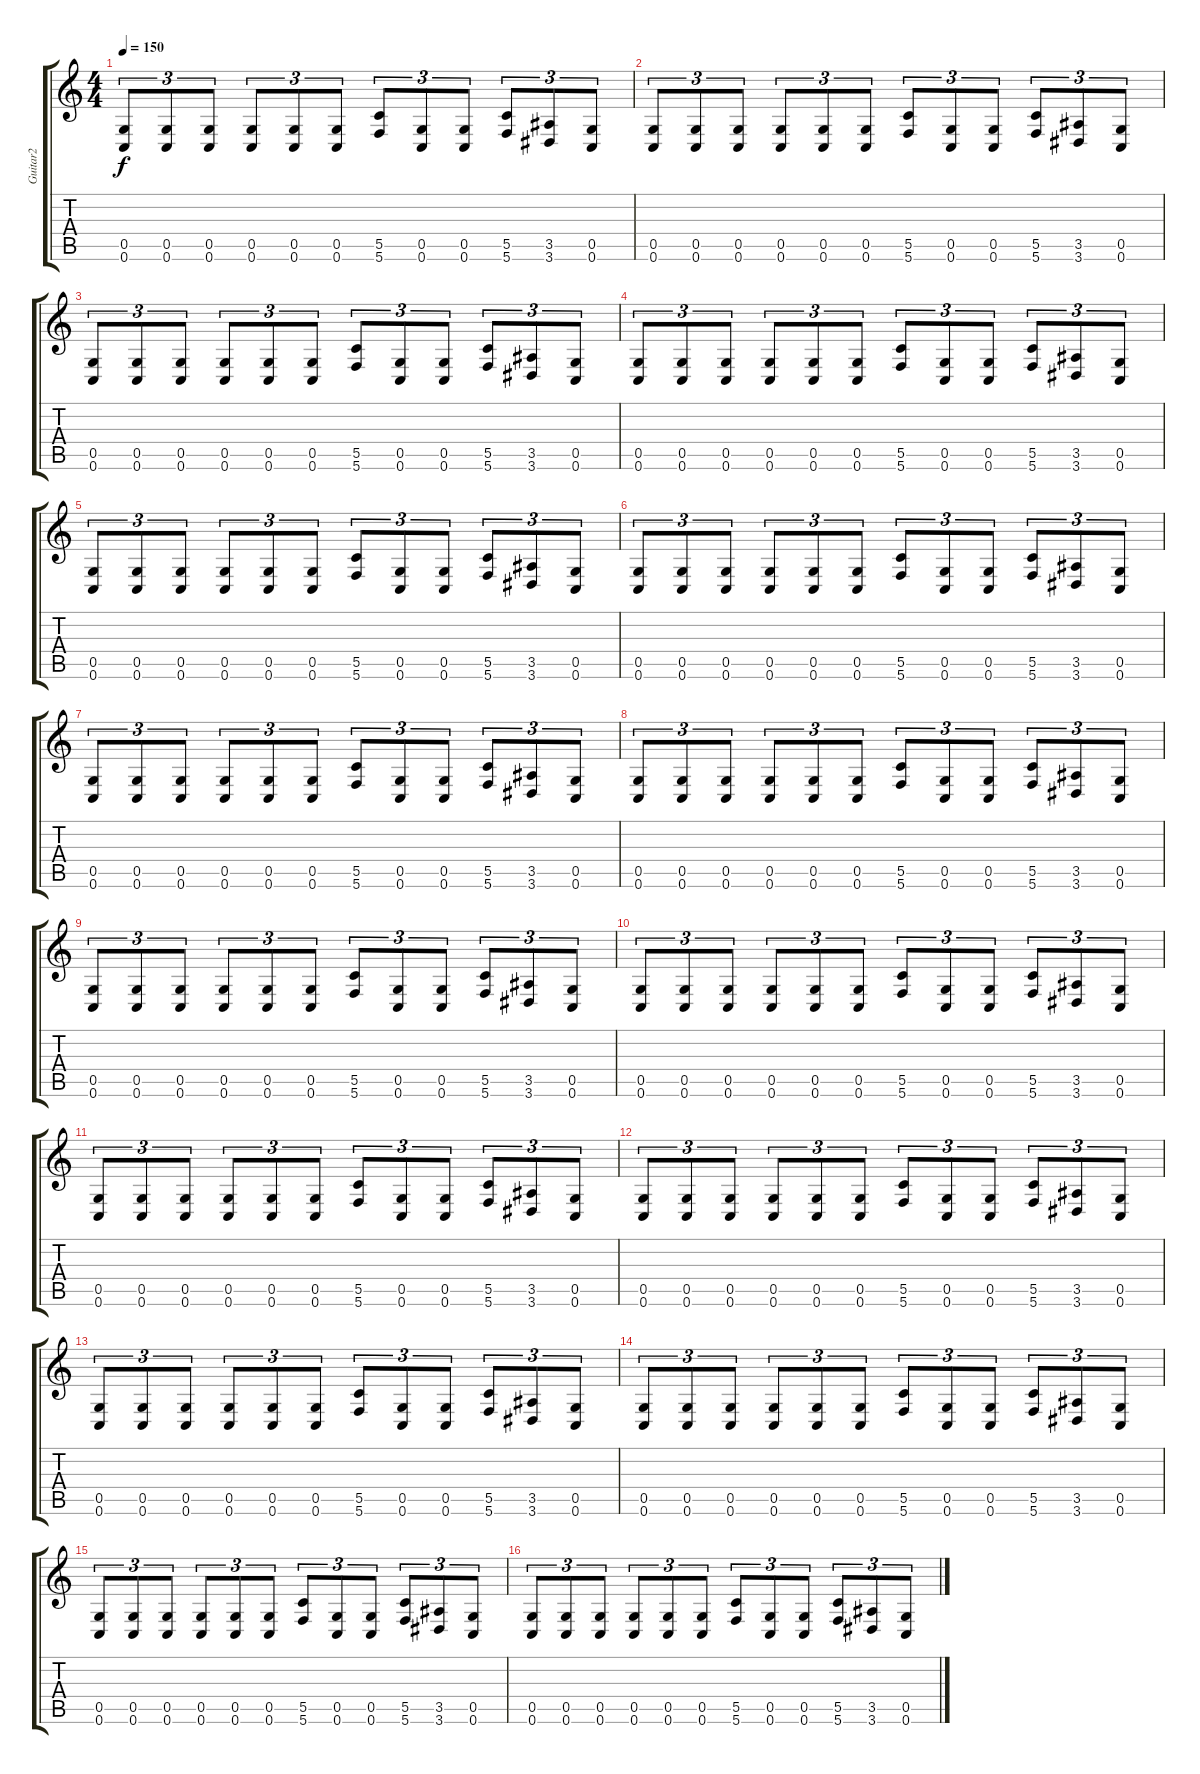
\track ("Guitar2" "Guitar2") {instrument distortionguitar}
\staff {score tabs}
\tuning (D4 A3 F3 C3 G2 C2) {hide}
\ts (4 4)
\tempo 150
\clef g2
\ks c
(0.5 0.6).8{tu (3 2) dy f balance 5} (0.5 0.6).8{tu (3 2)} (0.5 0.6).8{tu (3 2)} (0.5 0.6).8{tu (3 2)} (0.5 0.6).8{tu (3 2)} (0.5 0.6).8{tu (3 2)} (5.5 5.6).8{tu (3 2)} (0.5 0.6).8{tu (3 2)} (0.5 0.6).8{tu (3 2)} (5.5 5.6).8{tu (3 2)} (3.5 3.6).8{tu (3 2)} (0.5 0.6).8{tu (3 2)} |
(0.5 0.6).8{tu (3 2)} (0.5 0.6).8{tu (3 2)} (0.5 0.6).8{tu (3 2)} (0.5 0.6).8{tu (3 2)} (0.5 0.6).8{tu (3 2)} (0.5 0.6).8{tu (3 2)} (5.5 5.6).8{tu (3 2)} (0.5 0.6).8{tu (3 2)} (0.5 0.6).8{tu (3 2)} (5.5 5.6).8{tu (3 2)} (3.5 3.6).8{tu (3 2)} (0.5 0.6).8{tu (3 2)} |
(0.5 0.6).8{tu (3 2)} (0.5 0.6).8{tu (3 2)} (0.5 0.6).8{tu (3 2)} (0.5 0.6).8{tu (3 2)} (0.5 0.6).8{tu (3 2)} (0.5 0.6).8{tu (3 2)} (5.5 5.6).8{tu (3 2)} (0.5 0.6).8{tu (3 2)} (0.5 0.6).8{tu (3 2)} (5.5 5.6).8{tu (3 2)} (3.5 3.6).8{tu (3 2)} (0.5 0.6).8{tu (3 2)} |
(0.5 0.6).8{tu (3 2)} (0.5 0.6).8{tu (3 2)} (0.5 0.6).8{tu (3 2)} (0.5 0.6).8{tu (3 2)} (0.5 0.6).8{tu (3 2)} (0.5 0.6).8{tu (3 2)} (5.5 5.6).8{tu (3 2)} (0.5 0.6).8{tu (3 2)} (0.5 0.6).8{tu (3 2)} (5.5 5.6).8{tu (3 2)} (3.5 3.6).8{tu (3 2)} (0.5 0.6).8{tu (3 2)} |
(0.5 0.6).8{tu (3 2)} (0.5 0.6).8{tu (3 2)} (0.5 0.6).8{tu (3 2)} (0.5 0.6).8{tu (3 2)} (0.5 0.6).8{tu (3 2)} (0.5 0.6).8{tu (3 2)} (5.5 5.6).8{tu (3 2)} (0.5 0.6).8{tu (3 2)} (0.5 0.6).8{tu (3 2)} (5.5 5.6).8{tu (3 2)} (3.5 3.6).8{tu (3 2)} (0.5 0.6).8{tu (3 2)} |
(0.5 0.6).8{tu (3 2)} (0.5 0.6).8{tu (3 2)} (0.5 0.6).8{tu (3 2)} (0.5 0.6).8{tu (3 2)} (0.5 0.6).8{tu (3 2)} (0.5 0.6).8{tu (3 2)} (5.5 5.6).8{tu (3 2)} (0.5 0.6).8{tu (3 2)} (0.5 0.6).8{tu (3 2)} (5.5 5.6).8{tu (3 2)} (3.5 3.6).8{tu (3 2)} (0.5 0.6).8{tu (3 2)} |
(0.5 0.6).8{tu (3 2)} (0.5 0.6).8{tu (3 2)} (0.5 0.6).8{tu (3 2)} (0.5 0.6).8{tu (3 2)} (0.5 0.6).8{tu (3 2)} (0.5 0.6).8{tu (3 2)} (5.5 5.6).8{tu (3 2)} (0.5 0.6).8{tu (3 2)} (0.5 0.6).8{tu (3 2)} (5.5 5.6).8{tu (3 2)} (3.5 3.6).8{tu (3 2)} (0.5 0.6).8{tu (3 2)} |
(0.5 0.6).8{tu (3 2)} (0.5 0.6).8{tu (3 2)} (0.5 0.6).8{tu (3 2)} (0.5 0.6).8{tu (3 2)} (0.5 0.6).8{tu (3 2)} (0.5 0.6).8{tu (3 2)} (5.5 5.6).8{tu (3 2)} (0.5 0.6).8{tu (3 2)} (0.5 0.6).8{tu (3 2)} (5.5 5.6).8{tu (3 2)} (3.5 3.6).8{tu (3 2)} (0.5 0.6).8{tu (3 2)} |
(0.5 0.6).8{tu (3 2) balance 5} (0.5 0.6).8{tu (3 2)} (0.5 0.6).8{tu (3 2)} (0.5 0.6).8{tu (3 2)} (0.5 0.6).8{tu (3 2)} (0.5 0.6).8{tu (3 2)} (5.5 5.6).8{tu (3 2)} (0.5 0.6).8{tu (3 2)} (0.5 0.6).8{tu (3 2)} (5.5 5.6).8{tu (3 2)} (3.5 3.6).8{tu (3 2)} (0.5 0.6).8{tu (3 2)} |
(0.5 0.6).8{tu (3 2)} (0.5 0.6).8{tu (3 2)} (0.5 0.6).8{tu (3 2)} (0.5 0.6).8{tu (3 2)} (0.5 0.6).8{tu (3 2)} (0.5 0.6).8{tu (3 2)} (5.5 5.6).8{tu (3 2)} (0.5 0.6).8{tu (3 2)} (0.5 0.6).8{tu (3 2)} (5.5 5.6).8{tu (3 2)} (3.5 3.6).8{tu (3 2)} (0.5 0.6).8{tu (3 2)} |
(0.5 0.6).8{tu (3 2)} (0.5 0.6).8{tu (3 2)} (0.5 0.6).8{tu (3 2)} (0.5 0.6).8{tu (3 2)} (0.5 0.6).8{tu (3 2)} (0.5 0.6).8{tu (3 2)} (5.5 5.6).8{tu (3 2)} (0.5 0.6).8{tu (3 2)} (0.5 0.6).8{tu (3 2)} (5.5 5.6).8{tu (3 2)} (3.5 3.6).8{tu (3 2)} (0.5 0.6).8{tu (3 2)} |
(0.5 0.6).8{tu (3 2)} (0.5 0.6).8{tu (3 2)} (0.5 0.6).8{tu (3 2)} (0.5 0.6).8{tu (3 2)} (0.5 0.6).8{tu (3 2)} (0.5 0.6).8{tu (3 2)} (5.5 5.6).8{tu (3 2)} (0.5 0.6).8{tu (3 2)} (0.5 0.6).8{tu (3 2)} (5.5 5.6).8{tu (3 2)} (3.5 3.6).8{tu (3 2)} (0.5 0.6).8{tu (3 2)} |
(0.5 0.6).8{tu (3 2)} (0.5 0.6).8{tu (3 2)} (0.5 0.6).8{tu (3 2)} (0.5 0.6).8{tu (3 2)} (0.5 0.6).8{tu (3 2)} (0.5 0.6).8{tu (3 2)} (5.5 5.6).8{tu (3 2)} (0.5 0.6).8{tu (3 2)} (0.5 0.6).8{tu (3 2)} (5.5 5.6).8{tu (3 2)} (3.5 3.6).8{tu (3 2)} (0.5 0.6).8{tu (3 2)} |
(0.5 0.6).8{tu (3 2)} (0.5 0.6).8{tu (3 2)} (0.5 0.6).8{tu (3 2)} (0.5 0.6).8{tu (3 2)} (0.5 0.6).8{tu (3 2)} (0.5 0.6).8{tu (3 2)} (5.5 5.6).8{tu (3 2)} (0.5 0.6).8{tu (3 2)} (0.5 0.6).8{tu (3 2)} (5.5 5.6).8{tu (3 2)} (3.5 3.6).8{tu (3 2)} (0.5 0.6).8{tu (3 2)} |
(0.5 0.6).8{tu (3 2)} (0.5 0.6).8{tu (3 2)} (0.5 0.6).8{tu (3 2)} (0.5 0.6).8{tu (3 2)} (0.5 0.6).8{tu (3 2)} (0.5 0.6).8{tu (3 2)} (5.5 5.6).8{tu (3 2)} (0.5 0.6).8{tu (3 2)} (0.5 0.6).8{tu (3 2)} (5.5 5.6).8{tu (3 2)} (3.5 3.6).8{tu (3 2)} (0.5 0.6).8{tu (3 2)} |
(0.5 0.6).8{tu (3 2)} (0.5 0.6).8{tu (3 2)} (0.5 0.6).8{tu (3 2)} (0.5 0.6).8{tu (3 2)} (0.5 0.6).8{tu (3 2)} (0.5 0.6).8{tu (3 2)} (5.5 5.6).8{tu (3 2)} (0.5 0.6).8{tu (3 2)} (0.5 0.6).8{tu (3 2)} (5.5 5.6).8{tu (3 2)} (3.5 3.6).8{tu (3 2)} (0.5 0.6).8{tu (3 2)}
